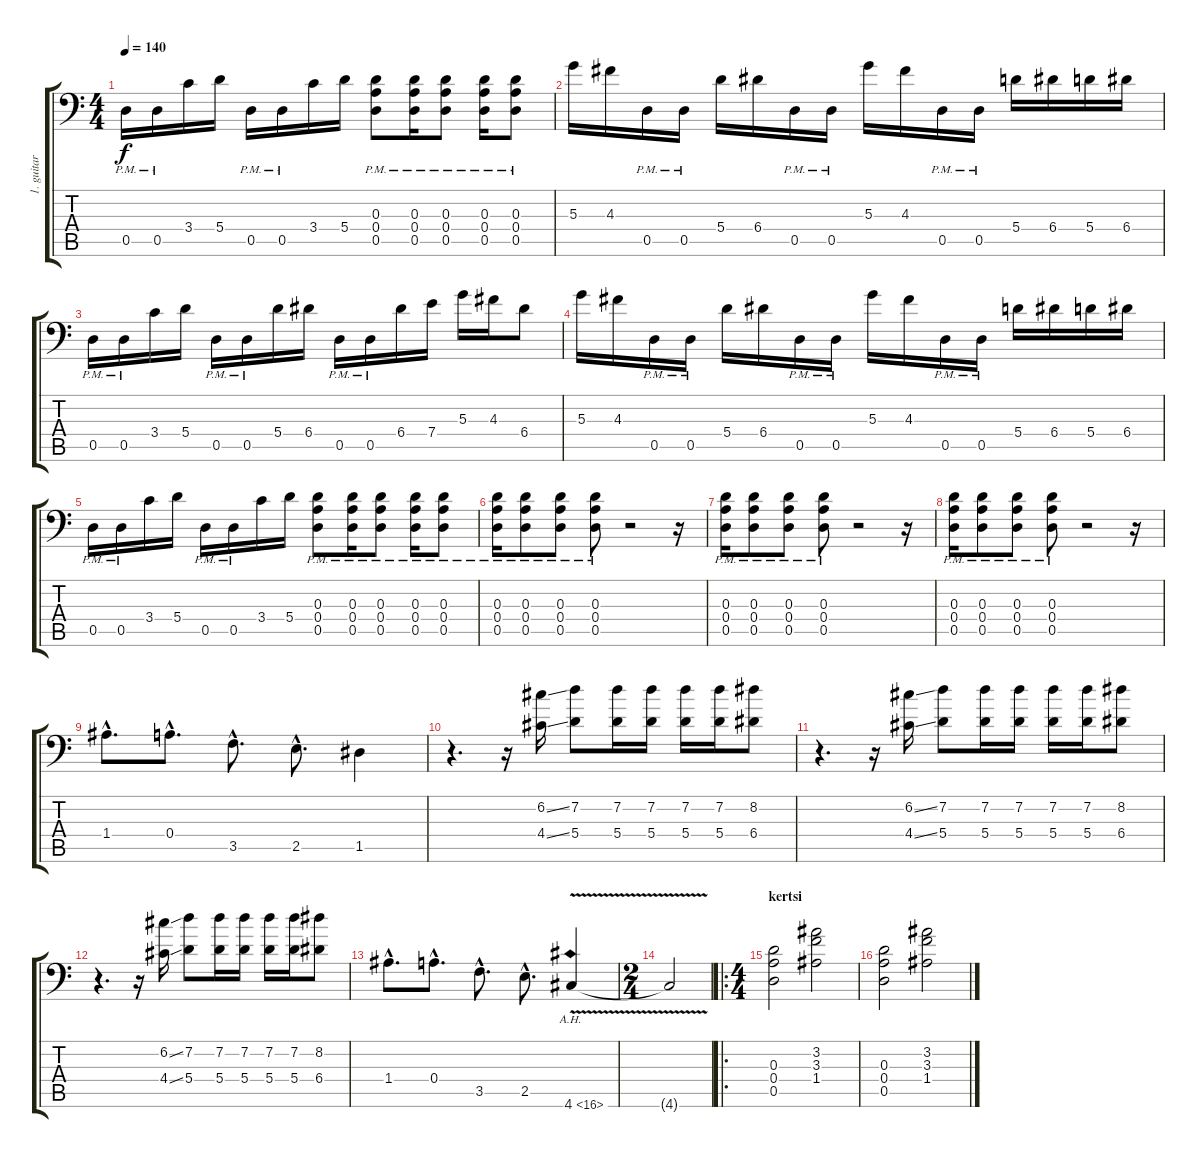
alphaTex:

\track ("1. guitar" "1. guitar") {instrument distortionguitar}
\staff {score tabs}
\tuning (B3 G3 D3 A2 D2 A1) {hide}
\ts (4 4)
\tempo 140
\clef f4
\ks c
0.5{pm}.16{dy f} 0.5{pm}.16 3.4.16 5.4.16 0.5{pm}.16 0.5{pm}.16 3.4.16 5.4.16 (0.3{pm} 0.4{pm} 0.5{pm}).8 (0.3{pm} 0.4{pm} 0.5{pm}).16 (0.3{pm} 0.4{pm} 0.5{pm}).8 (0.3{pm} 0.4{pm} 0.5{pm}).16 (0.3{pm} 0.4{pm} 0.5{pm}).8 |
5.3.16 4.3.16 0.5{pm}.16 0.5{pm}.16 5.4.16 6.4.16 0.5{pm}.16 0.5{pm}.16 5.3.16 4.3.16 0.5{pm}.16 0.5{pm}.16 5.4.16 6.4.16 5.4.16 6.4.16 |
0.5{pm}.16 0.5{pm}.16 3.4.16 5.4.16 0.5{pm}.16 0.5{pm}.16 5.4.16 6.4.16 0.5{pm}.16 0.5{pm}.16 6.4.16 7.4.16 5.3.16 4.3.16 6.4.8 |
5.3.16 4.3.16 0.5{pm}.16 0.5{pm}.16 5.4.16 6.4.16 0.5{pm}.16 0.5{pm}.16 5.3.16 4.3.16 0.5{pm}.16 0.5{pm}.16 5.4.16 6.4.16 5.4.16 6.4.16 |
0.5{pm}.16 0.5{pm}.16 3.4.16 5.4.16 0.5{pm}.16 0.5{pm}.16 3.4.16 5.4.16 (0.3{pm} 0.4{pm} 0.5{pm}).8 (0.3{pm} 0.4{pm} 0.5{pm}).16 (0.3{pm} 0.4{pm} 0.5{pm}).8 (0.3{pm} 0.4{pm} 0.5{pm}).16 (0.3{pm} 0.4{pm} 0.5{pm}).8 |
(0.3{pm} 0.4{pm} 0.5{pm}).16 (0.3{pm} 0.4{pm} 0.5{pm}).8 (0.3{pm} 0.4{pm} 0.5{pm}).8 (0.3{pm} 0.4{pm} 0.5{pm}).8 r.2 r.16 |
(0.3{pm} 0.4{pm} 0.5{pm}).16 (0.3{pm} 0.4{pm} 0.5{pm}).8 (0.3{pm} 0.4{pm} 0.5{pm}).8 (0.3{pm} 0.4{pm} 0.5{pm}).8 r.2 r.16 |
(0.3{pm} 0.4{pm} 0.5{pm}).16 (0.3{pm} 0.4{pm} 0.5{pm}).8 (0.3{pm} 0.4{pm} 0.5{pm}).8 (0.3{pm} 0.4{pm} 0.5{pm}).8 r.2 r.16 |
1.4{hac}.8{d} 0.4{hac}.8{d} 3.5{hac}.8{d} 2.5{hac}.8{d} 1.5.4 |
r.4{d} r.16 (6.2{ss} 4.4{ss}).16 (7.2 5.4).8 (7.2 5.4).16 (7.2 5.4).16 (7.2 5.4).16 (7.2 5.4).16 (8.2 6.4).8 |
r.4{d} r.16 (6.2{ss} 4.4{ss}).16 (7.2 5.4).8 (7.2 5.4).16 (7.2 5.4).16 (7.2 5.4).16 (7.2 5.4).16 (8.2 6.4).8 |
r.4{d} r.16 (6.2{ss} 4.4{ss}).16 (7.2 5.4).8 (7.2 5.4).16 (7.2 5.4).16 (7.2 5.4).16 (7.2 5.4).16 (8.2 6.4).8 |
1.4{hac}.8{d} 0.4{hac}.8{d} 3.5{hac}.8{d} 2.5{hac}.8{d} 4.6{ah 12 v}.4{instrument guitarharmonics} |
\ts (2 4)
4.6{t}.2 |
\ro
\ts (4 4)
\section ("" "kertsi")
(0.3 0.4 0.5).2{instrument distortionguitar} (3.2 3.3 1.4).2 |
(0.3 0.4 0.5).2 (3.2 3.3 1.4).2
